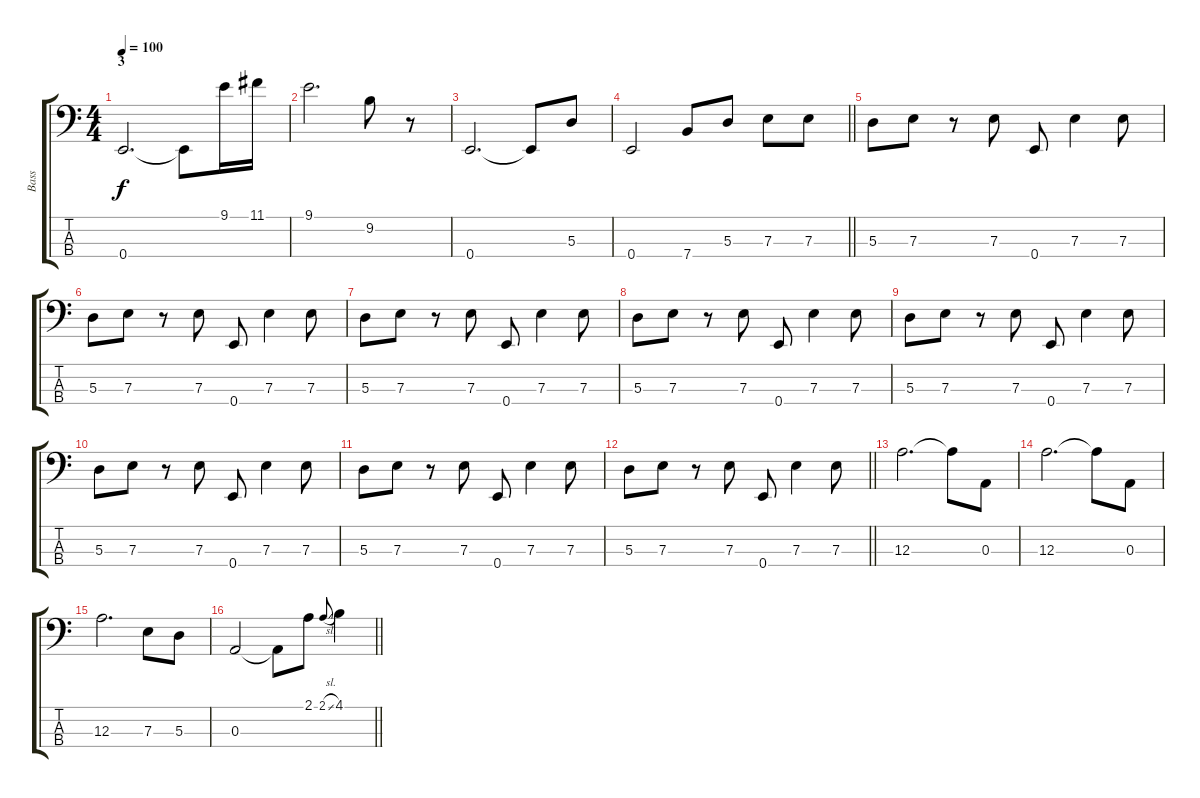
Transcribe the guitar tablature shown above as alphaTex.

\track ("Bass" "Bass") {instrument electricbassfinger}
\staff {score tabs}
\tuning (G2 D2 A1 E1) {hide}
\ts (4 4)
\section ("" "3")
\tempo 100
\clef f4
\ks c
0.4.2{d dy f} 0.4{t}.8 9.1.16 11.1.16 |
9.1.2{d} 9.2.8 r.8 |
0.4.2{d} 0.4{t}.8 5.3.8 |
\barLineRight lightlight
0.4.2 7.4.8 5.3.8 7.3.8 7.3.8 |
\section ("" "")
5.3.8 7.3.8 r.8 7.3.8 0.4.8 7.3.4 7.3.8 |
5.3.8 7.3.8 r.8 7.3.8 0.4.8 7.3.4 7.3.8 |
5.3.8 7.3.8 r.8 7.3.8 0.4.8 7.3.4 7.3.8 |
5.3.8 7.3.8 r.8 7.3.8 0.4.8 7.3.4 7.3.8 |
5.3.8 7.3.8 r.8 7.3.8 0.4.8 7.3.4 7.3.8 |
5.3.8 7.3.8 r.8 7.3.8 0.4.8 7.3.4 7.3.8 |
5.3.8 7.3.8 r.8 7.3.8 0.4.8 7.3.4 7.3.8 |
\barLineRight lightlight
5.3.8 7.3.8 r.8 7.3.8 0.4.8 7.3.4 7.3.8 |
\section ("" "")
12.3.2{d} 12.3{t}.8 0.3.8 |
12.3.2{d} 12.3{t}.8 0.3.8 |
12.3.2{d} 7.3.8 5.3.8 |
\barLineRight lightlight
0.3.2 0.3{t}.8 2.1.8 2.1{sl}.8{gr onbeat} 4.1.4
